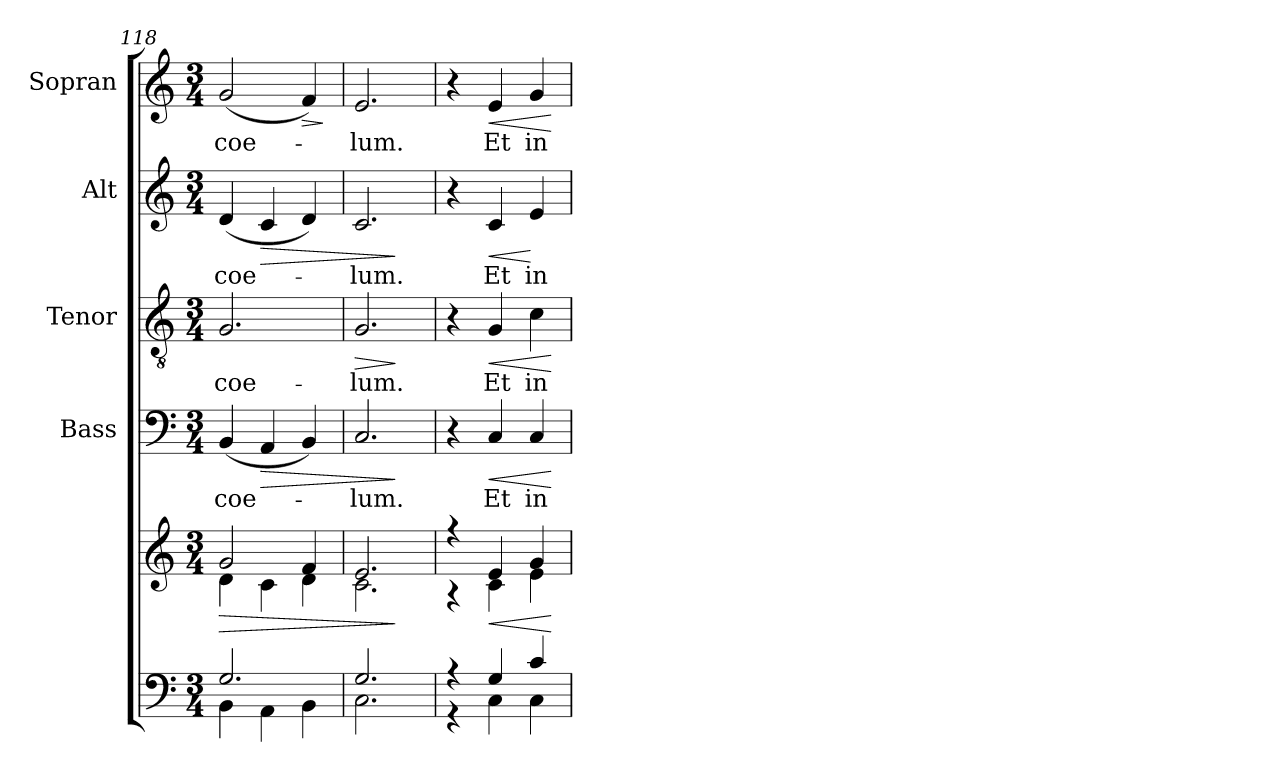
**kern	**kern	**dynam	**kern	**text	**dynam	**kern	**text	**dynam	**kern	**text	**dynam	**kern	**text	**dynam
*part5	*part5	*part5	*part4	*part4	*part4	*part3	*part3	*part3	*part2	*part2	*part2	*part1	*part1	*part1
*staff6	*staff5	*staff5/6	*staff4	*staff4	*staff4	*staff3	*staff3	*staff3	*staff2	*staff2	*staff2	*staff1	*staff1	*staff1
*	*	*	*I"Bass	*	*	*I"Tenor	*	*	*I"Alt	*	*	*I"Sopran	*	*
*	*	*	*I'B.	*	*	*I'T.	*	*	*I'A.	*	*	*I'S.	*	*
*clefF4	*clefG2	*	*clefF4	*	*	*clefGv2	*	*	*clefG2	*	*	*clefG2	*	*
*k[]	*k[]	*	*k[]	*	*	*k[]	*	*	*k[]	*	*	*k[]	*	*
*C:	*C:	*	*C:	*	*	*C:	*	*	*C:	*	*	*C:	*	*
*M3/4	*M3/4	*	*M3/4	*	*	*M3/4	*	*	*M3/4	*	*	*M3/4	*	*
=118	=118	=118	=118	=118	=118	=118	=118	=118	=118	=118	=118	=118	=118	=118
*^	*	*	*	*	*	*	*	*	*	*	*	*	*	*
!	!	!	!LO:HP:b	!	!LO:LY:b	!	!	!LO:LY:b	!	!	!LO:LY:b	!	!	!LO:LY:b	!
*	*	*^	*	*	*	*	*	*	*	*	*	*	*	*	*
2.G/	4BB\	2g/	4d\	>	(<4BB/	coe-	.	2.G/	coe-	.	(<4d/	coe-	.	(<2g/	coe-	.
!	!	!	!	!	!	!	!LO:HP:b	!	!	!	!	!	!LO:HP:b	!	!	!
.	4AA\	.	4c\	.	4AA/	.	>	.	.	.	4c/	.	>	.	.	.
!	!	!	!	!	!	!	!	!	!	!	!	!	!	!	!	!LO:HP:b
.	4BB\	4f/	4d\	.	4BB/)	.	.	.	.	.	4d/)	.	.	4f/)	.	>
*v	*v	*	*	*	*	*	*	*	*	*	*	*	*	*	*	*
*	*v	*v	*	*	*	*	*	*	*	*	*	*	*	*	*
.	.	.	.	.	.	.	.	.	.	.	.	.	.	]
=119	=119	=119	=119	=119	=119	=119	=119	=119	=119	=119	=119	=119	=119	=119
*^	*^	*	*	*	*	*	*	*	*	*	*	*	*	*
!	!	!	!	!	!	!LO:LY:b	!	!	!LO:LY:b	!LO:HP:b	!	!LO:LY:b	!	!	!LO:LY:b	!
2.G/	2.C\	2.e/	2.c\	.	2.C/	-lum.	.	2.G/	-lum.	>	2.c/	-lum.	.	2.e/	-lum.	.
*v	*v	*	*	*	*	*	*	*	*	*	*	*	*	*	*	*
*	*v	*v	*	*	*	*	*	*	*	*	*	*	*	*	*
.	.	]	.	.	]	.	.	]	.	.	]	.	.	.
=120	=120	=120	=120	=120	=120	=120	=120	=120	=120	=120	=120	=120	=120	=120
*^	*^	*	*	*	*	*	*	*	*	*	*	*	*	*
4r	4r	4r	4r	.	4r	.	.	4r	.	.	4r	.	.	4r	.	.
!	!	!	!	!LO:HP:b	!	!LO:LY:b	!LO:HP:b	!	!LO:LY:b	!LO:HP:b	!	!LO:LY:b	!LO:HP:b	!	!LO:LY:b	!LO:HP:b
4G/	4C\	4e/	4c\	<	4C/	Et	<	4G/	Et	<	4c/	Et	<	4e/	Et	<
!	!	!	!	!	!	!LO:LY:b	!	!	!LO:LY:b	!	!	!LO:LY:b	!	!	!LO:LY:b	!
4c/	4C\	4g/	4e\	.	4C/	in	.	4c\	in	.	4e/	in	[	4g/	in	.
*v	*v	*	*	*	*	*	*	*	*	*	*	*	*	*	*	*
*	*v	*v	*	*	*	*	*	*	*	*	*	*	*	*	*
.	.	[	.	.	[	.	.	[	.	.	.	.	.	[
=	=	=	=	=	=	=	=	=	=	=	=	=	=	=
*-	*-	*-	*-	*-	*-	*-	*-	*-	*-	*-	*-	*-	*-	*-
